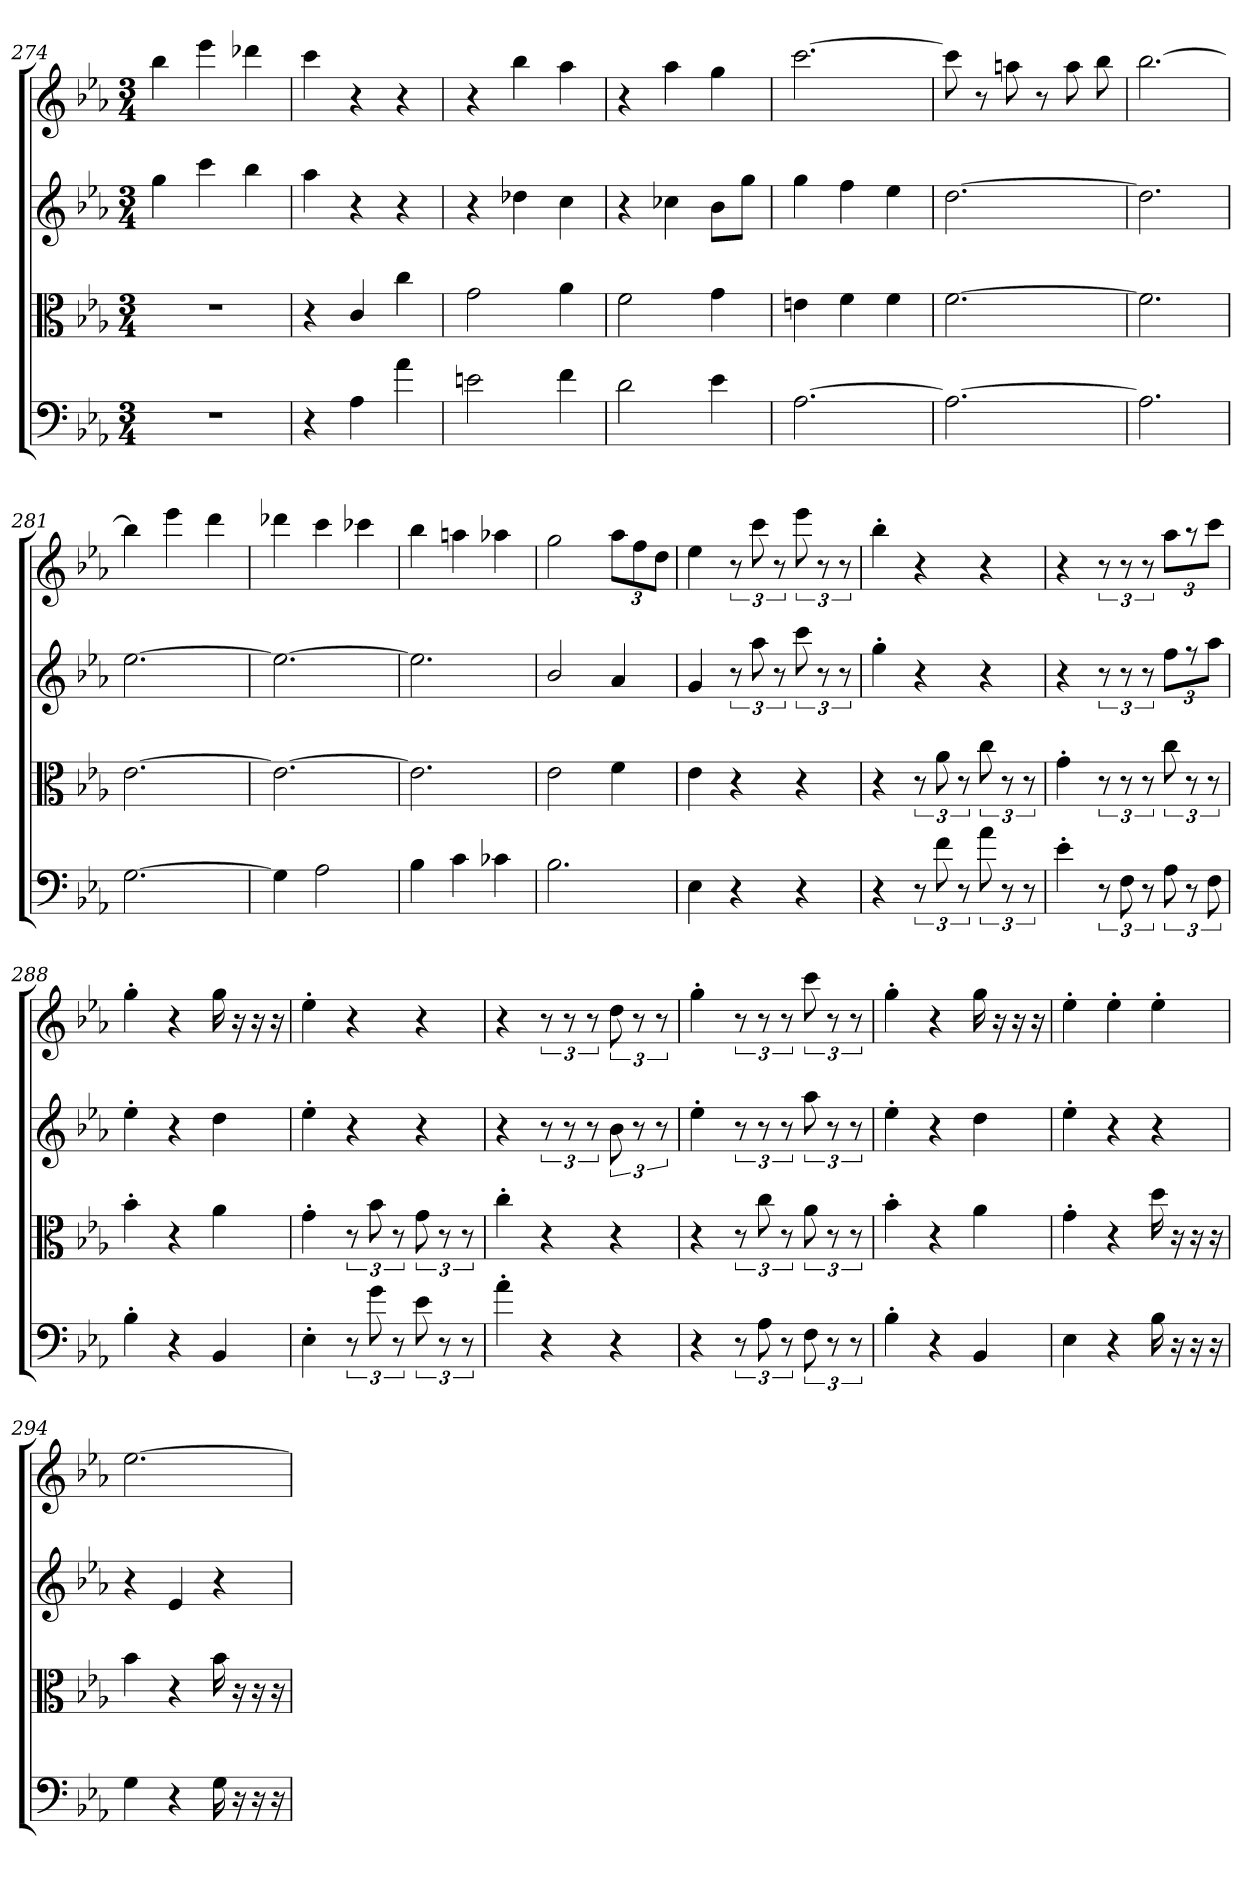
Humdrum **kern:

**kern	**kern	**kern	**kern
*part4	*part3	*part2	*part1
*staff4	*staff3	*staff2	*staff1
*clefF4	*clefC3	*clefG2	*clefG2
*k[b-e-a-]	*k[b-e-a-]	*k[b-e-a-]	*k[b-e-a-]
*E-:	*E-:	*E-:	*E-:
*M3/4	*M3/4	*M3/4	*M3/4
=274	=274	=274	=274
2.r	2.r	4gg\	4bb-\
.	.	4ccc\	4eee-\
.	.	4bb-\	4ddd-X\
=275	=275	=275	=275
4r	4r	4aa-\	4ccc\
4A-\	4c/	4r	4r
4a-\	4cc\	4r	4r
=276	=276	=276	=276
2en\	2g\	4r	4r
.	.	4dd-X\	4bb-\
4f\	4a-\	4cc\	4aa-\
=277	=277	=277	=277
2d\	2f\	4r	4r
.	.	4cc-X\	4aa-\
4e-\	4g\	8b-\L	4gg\
.	.	8gg\J	.
=278	=278	=278	=278
[2.A-\	4en\	4gg\	[2.ccc\
.	4f\	4ff\	.
.	4f\	4ee-\	.
=279	=279	=279	=279
2.A-\_	[2.f\	[2.dd\	8ccc\]
.	.	.	8r
.	.	.	8aan\
.	.	.	8r
.	.	.	8aa\
.	.	.	8bb-\
=280	=280	=280	=280
2.A-\]	2.f\]	2.dd\]	[2.bb-\
=281	=281	=281	=281
[2.G\	[2.e-\	[2.ee-\	4bb-\]
.	.	.	4eee-\
.	.	.	4ddd\
=282	=282	=282	=282
4G\]	2.e-\_	2.ee-\_	4ddd-X\
2A-\	.	.	4ccc\
.	.	.	4ccc-X\
=283	=283	=283	=283
4B-\	2.e-\]	2.ee-\]	4bb-\
4c\	.	.	4aan\
4c-X\	.	.	4aa-X\
=284	=284	=284	=284
2.B-\	2e-\	2b-/	2gg\
.	4f\	4a-/	12aa-\L
.	.	.	12ff\
.	.	.	12dd\J
=285	=285	=285	=285
4E-\	4e-\	4g/	4ee-\
4r	4r	12r	12r
.	.	12aa-\	12ccc\
.	.	12r	12r
4r	4r	12ccc\	12eee-\
.	.	12r	12r
.	.	12r	12r
=286	=286	=286	=286
4r	4r	4gg'\	4bb-'\
12r	12r	4r	4r
12f\	12a-\	.	.
12r	12r	.	.
12a-\	12cc\	4r	4r
12r	12r	.	.
12r	12r	.	.
=287	=287	=287	=287
4e-'\	4g'\	4r	4r
12r	12r	12r	12r
12F\	12r	12r	12r
12r	12r	12r	12r
12A-\	12cc\	12ff\L	12aa-\L
12r	12r	12r	12r
12F\	12r	12aa-\J	12ccc\J
=288	=288	=288	=288
4B-'\	4b-'\	4ee-'\	4gg'\
4r	4r	4r	4r
4BB-/	4a-\	4dd\	16gg\
.	.	.	16r
.	.	.	16r
.	.	.	16r
=289	=289	=289	=289
4E-'\	4g'\	4ee-'\	4ee-'\
12r	12r	4r	4r
12g\	12b-\	.	.
12r	12r	.	.
12e-\	12g\	4r	4r
12r	12r	.	.
12r	12r	.	.
=290	=290	=290	=290
4a-'\	4cc'\	4r	4r
4r	4r	12r	12r
.	.	12r	12r
.	.	12r	12r
4r	4r	12b-\	12dd\
.	.	12r	12r
.	.	12r	12r
=291	=291	=291	=291
4r	4r	4ee-'\	4gg'\
12r	12r	12r	12r
12A-\	12cc\	12r	12r
12r	12r	12r	12r
12F\	12a-\	12aa-\	12ccc\
12r	12r	12r	12r
12r	12r	12r	12r
=292	=292	=292	=292
4B-'\	4b-'\	4ee-'\	4gg'\
4r	4r	4r	4r
4BB-/	4a-\	4dd\	16gg\
.	.	.	16r
.	.	.	16r
.	.	.	16r
=293	=293	=293	=293
4E-\	4g'\	4ee-'\	4ee-'\
4r	4r	4r	4ee-'\
16B-\	16dd\	4r	4ee-'\
16r	16r	.	.
16r	16r	.	.
16r	16r	.	.
=294	=294	=294	=294
4G\	4b-\	4r	[2.ee-\
4r	4r	4e-/	.
16G\	16b-\	4r	.
16r	16r	.	.
16r	16r	.	.
16r	16r	.	.
=	=	=	=
*-	*-	*-	*-
